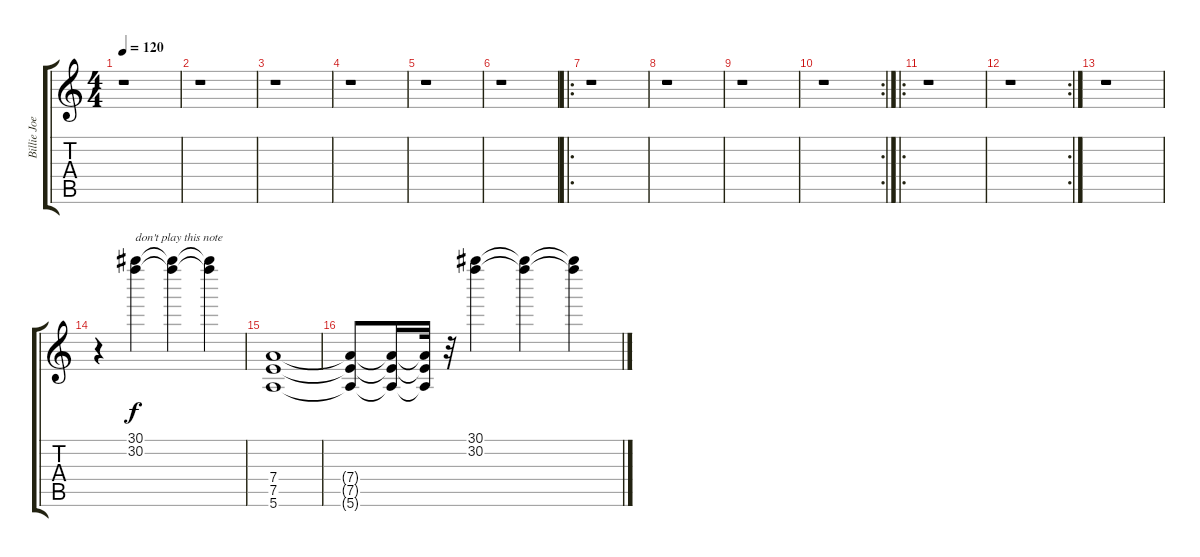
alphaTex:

\track ("Billie Joe - Guitar" "Billie Joe") {instrument distortionguitar}
\staff {score tabs}
\tuning (E4 B3 G3 D3 A2 E2) {hide}
\ts (4 4)
\tempo 120
\clef g2
\ks c
r.1{dy f instrument distortionguitar} |
r.1 |
r.1 |
r.1 |
r.1 |
r.1 |
\ro
r.1 |
r.1 |
r.1 |
\rc 2
r.1 |
\ro
r.1 |
\rc 2
r.1 |
r.1 |
r.4{volume 0} (30.1 30.2).4{txt "don't play this note" volume 13} (30.1{t} 30.2{t}).4 (30.1{t} 30.2{t}).4 |
(7.4 7.5 5.6).1 |
(7.4{t} 7.5{t} 5.6{t}).8 (7.4{t} 7.5{t} 5.6{t}).16 (7.4{t} 7.5{t} 5.6{t}).32 r.32{volume 0} (30.1 30.2).4{volume 13} (30.1{t} 30.2{t}).4 (30.1{t} 30.2{t}).4
